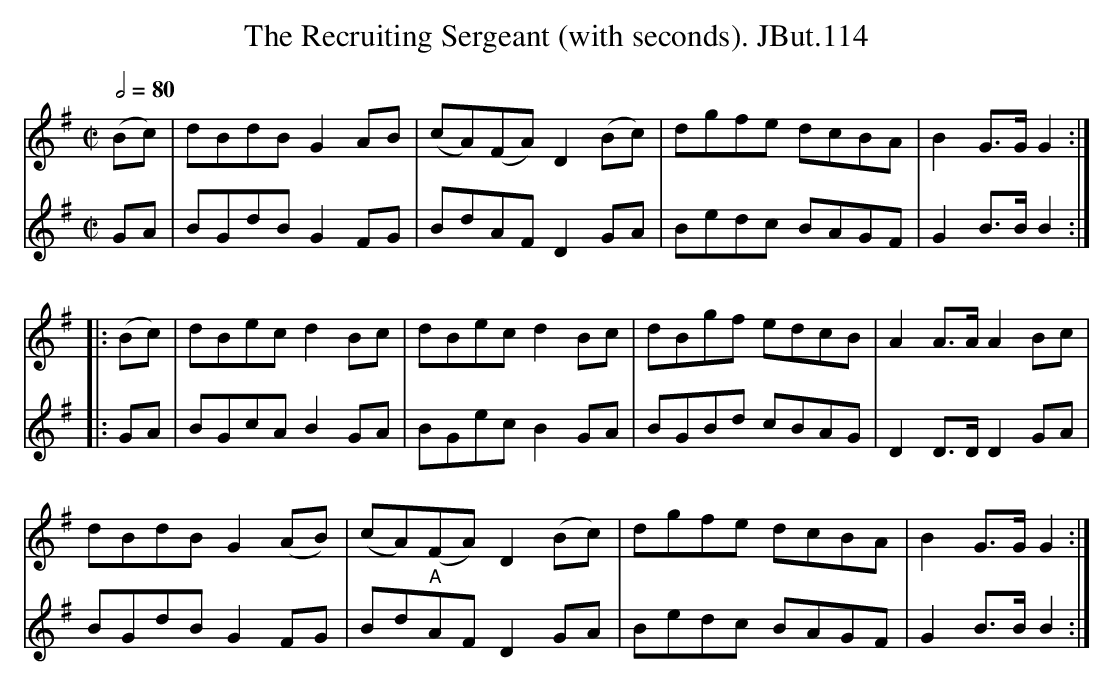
X:1
T:Recruiting Sergeant (with seconds). JBut.114, The
M:C|
L:1/8
Q:1/2=80
K:G
V:1
(Bc)|dBdB G2AB|(cA)(FA) D2 (Bc)|dgfe dcBA|B2G>G G2:|
|:(Bc)|dBec d2 Bc|dBec d2 Bc|dBgf edcB|A2A>A A2 Bc|
dBdB G2(AB)|(cA)(FA) D2 (Bc)|dgfe dcBA|B2 G>G G2:|
V:2
GA|BGdB G2 FG|BdAFD2 GA|Bedc BAGF|G2B>B B2:|
|:GA|BGcA B2GA|BGec B2GA|BGBd cBAG|D2D>DD2GA|
BGdB G2FG|Bd"^A"AF D2GA|Bedc BAGF|G2B>B B2:|
